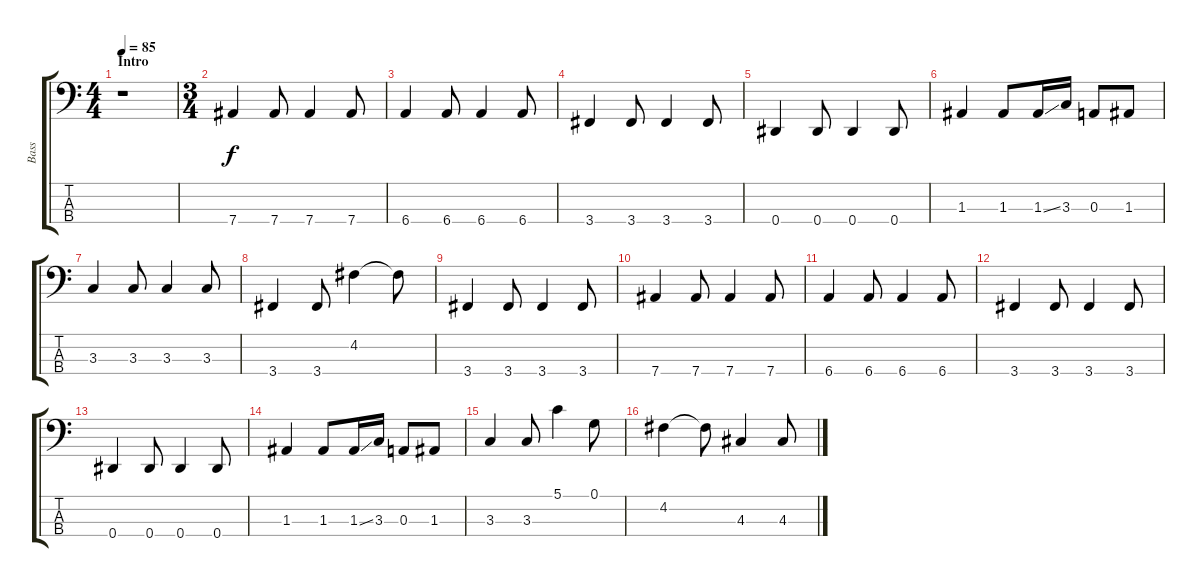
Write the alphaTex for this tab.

\track ("Bass" "Bass") {instrument electricbasspick}
\staff {score tabs}
\tuning (G2 D2 A1 Eb1) {hide}
\ts (4 4)
\section ("" "Intro")
\tempo 85
\clef f4
\ks c
r.1{dy f instrument electricbasspick} |
\ts (3 4)
7.4.4 7.4.8 7.4.4 7.4.8 |
6.4.4 6.4.8 6.4.4 6.4.8 |
3.4.4 3.4.8 3.4.4 3.4.8 |
0.4.4 0.4.8 0.4.4 0.4.8 |
1.3.4 1.3.8 1.3{ss}.16 3.3.16 0.3.8 1.3.8 |
3.3.4 3.3.8 3.3.4 3.3.8 |
3.4.4 3.4.8 4.2.4 4.2{t}.8 |
3.4.4 3.4.8 3.4.4 3.4.8 |
7.4.4 7.4.8 7.4.4 7.4.8 |
6.4.4 6.4.8 6.4.4 6.4.8 |
3.4.4 3.4.8 3.4.4 3.4.8 |
0.4.4 0.4.8 0.4.4 0.4.8 |
1.3.4 1.3.8 1.3{ss}.16 3.3.16 0.3.8 1.3.8 |
3.3.4 3.3.8 5.1.4 0.1.8 |
4.2.4 4.2{t}.8 4.3.4 4.3.8
